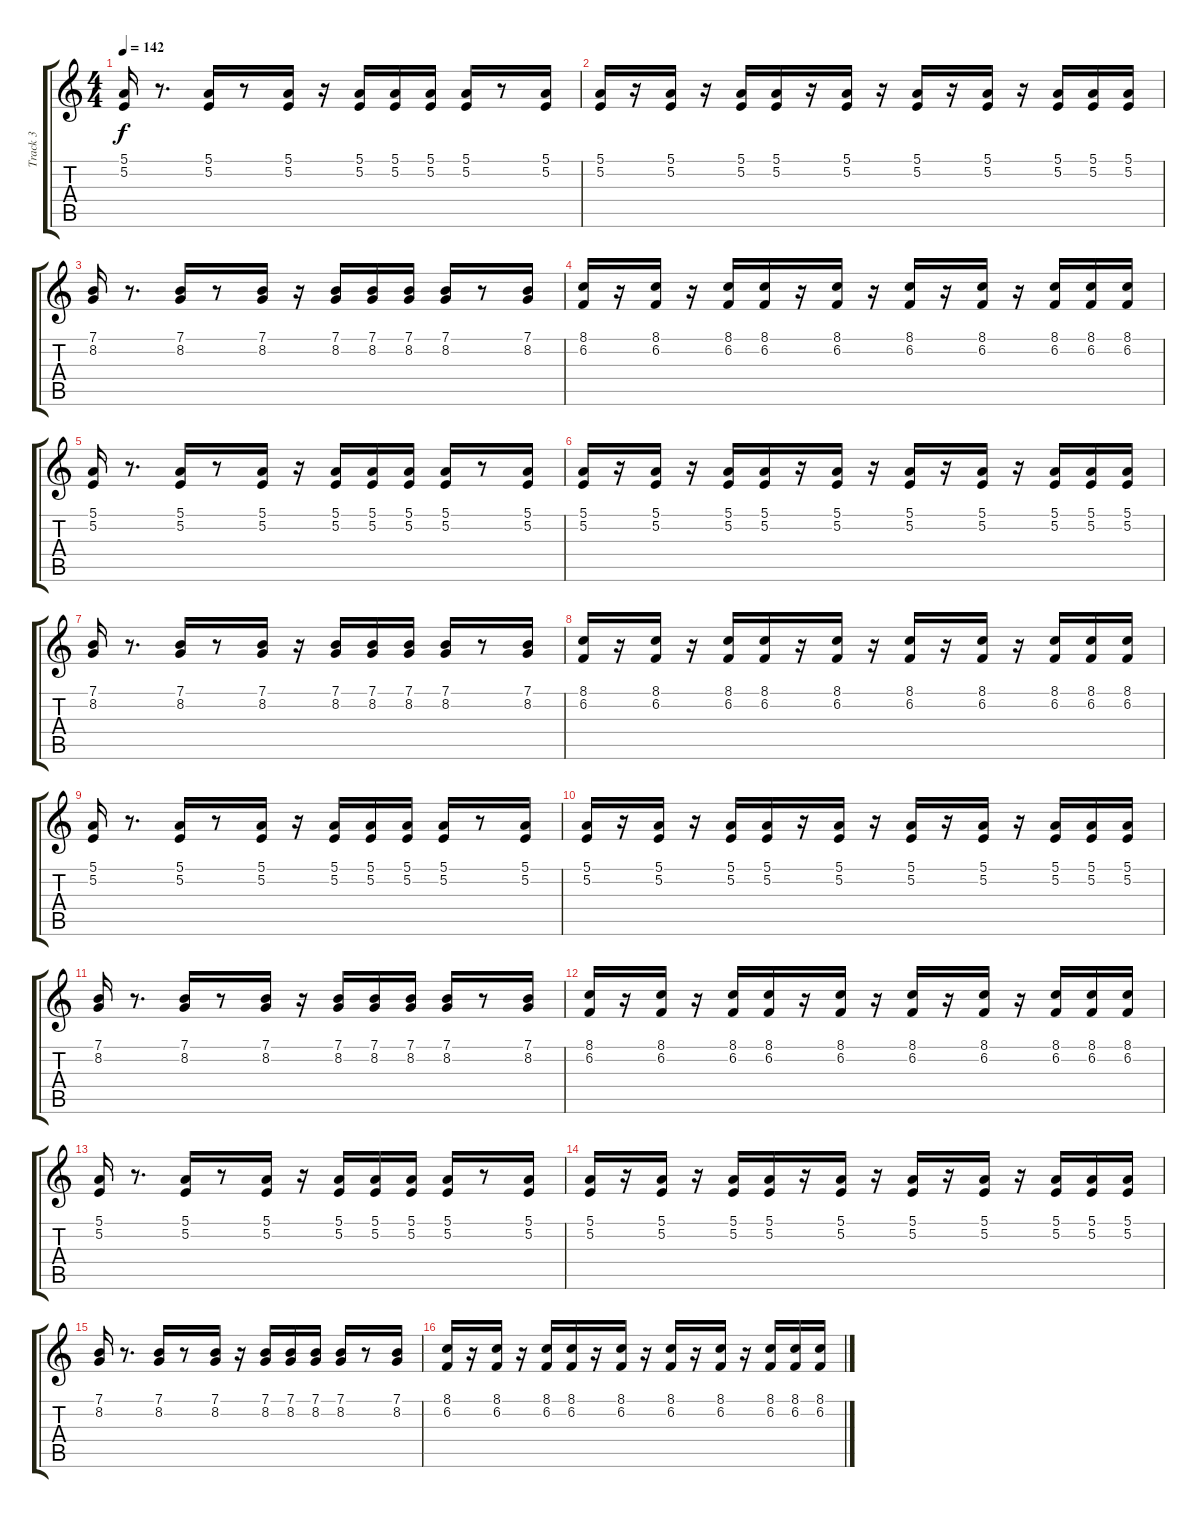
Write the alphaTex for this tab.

\track ("Track 3" "Track 3") {instrument lead2sawtooth}
\staff {score tabs}
\tuning (E4 B3 G3 D3 A2 E2) {hide}
\ts (4 4)
\tempo 142
\clef g2
\ks c
(5.1 5.2).16{dy f} r.8{d} (5.1 5.2).16 r.8 (5.1 5.2).16 r.16 (5.1 5.2).16 (5.1 5.2).16 (5.1 5.2).16 (5.1 5.2).16 r.8 (5.1 5.2).16 |
(5.1 5.2).16 r.16 (5.1 5.2).16 r.16 (5.1 5.2).16 (5.1 5.2).16 r.16 (5.1 5.2).16 r.16 (5.1 5.2).16 r.16 (5.1 5.2).16 r.16 (5.1 5.2).16 (5.1 5.2).16 (5.1 5.2).16 |
(7.1 8.2).16 r.8{d} (7.1 8.2).16 r.8 (7.1 8.2).16 r.16 (7.1 8.2).16 (7.1 8.2).16 (7.1 8.2).16 (7.1 8.2).16 r.8 (7.1 8.2).16 |
(8.1 6.2).16 r.16 (8.1 6.2).16 r.16 (8.1 6.2).16 (8.1 6.2).16 r.16 (8.1 6.2).16 r.16 (8.1 6.2).16 r.16 (8.1 6.2).16 r.16 (8.1 6.2).16 (8.1 6.2).16 (8.1 6.2).16 |
(5.1 5.2).16 r.8{d} (5.1 5.2).16 r.8 (5.1 5.2).16 r.16 (5.1 5.2).16 (5.1 5.2).16 (5.1 5.2).16 (5.1 5.2).16 r.8 (5.1 5.2).16 |
(5.1 5.2).16 r.16 (5.1 5.2).16 r.16 (5.1 5.2).16 (5.1 5.2).16 r.16 (5.1 5.2).16 r.16 (5.1 5.2).16 r.16 (5.1 5.2).16 r.16 (5.1 5.2).16 (5.1 5.2).16 (5.1 5.2).16 |
(7.1 8.2).16 r.8{d} (7.1 8.2).16 r.8 (7.1 8.2).16 r.16 (7.1 8.2).16 (7.1 8.2).16 (7.1 8.2).16 (7.1 8.2).16 r.8 (7.1 8.2).16 |
(8.1 6.2).16 r.16 (8.1 6.2).16 r.16 (8.1 6.2).16 (8.1 6.2).16 r.16 (8.1 6.2).16 r.16 (8.1 6.2).16 r.16 (8.1 6.2).16 r.16 (8.1 6.2).16 (8.1 6.2).16 (8.1 6.2).16 |
(5.1 5.2).16 r.8{d} (5.1 5.2).16 r.8 (5.1 5.2).16 r.16 (5.1 5.2).16 (5.1 5.2).16 (5.1 5.2).16 (5.1 5.2).16 r.8 (5.1 5.2).16 |
(5.1 5.2).16 r.16 (5.1 5.2).16 r.16 (5.1 5.2).16 (5.1 5.2).16 r.16 (5.1 5.2).16 r.16 (5.1 5.2).16 r.16 (5.1 5.2).16 r.16 (5.1 5.2).16 (5.1 5.2).16 (5.1 5.2).16 |
(7.1 8.2).16 r.8{d} (7.1 8.2).16 r.8 (7.1 8.2).16 r.16 (7.1 8.2).16 (7.1 8.2).16 (7.1 8.2).16 (7.1 8.2).16 r.8 (7.1 8.2).16 |
(8.1 6.2).16 r.16 (8.1 6.2).16 r.16 (8.1 6.2).16 (8.1 6.2).16 r.16 (8.1 6.2).16 r.16 (8.1 6.2).16 r.16 (8.1 6.2).16 r.16 (8.1 6.2).16 (8.1 6.2).16 (8.1 6.2).16 |
(5.1 5.2).16 r.8{d} (5.1 5.2).16 r.8 (5.1 5.2).16 r.16 (5.1 5.2).16 (5.1 5.2).16 (5.1 5.2).16 (5.1 5.2).16 r.8 (5.1 5.2).16 |
(5.1 5.2).16 r.16 (5.1 5.2).16 r.16 (5.1 5.2).16 (5.1 5.2).16 r.16 (5.1 5.2).16 r.16 (5.1 5.2).16 r.16 (5.1 5.2).16 r.16 (5.1 5.2).16 (5.1 5.2).16 (5.1 5.2).16 |
(7.1 8.2).16 r.8{d} (7.1 8.2).16 r.8 (7.1 8.2).16 r.16 (7.1 8.2).16 (7.1 8.2).16 (7.1 8.2).16 (7.1 8.2).16 r.8 (7.1 8.2).16 |
(8.1 6.2).16 r.16 (8.1 6.2).16 r.16 (8.1 6.2).16 (8.1 6.2).16 r.16 (8.1 6.2).16 r.16 (8.1 6.2).16 r.16 (8.1 6.2).16 r.16 (8.1 6.2).16 (8.1 6.2).16 (8.1 6.2).16
